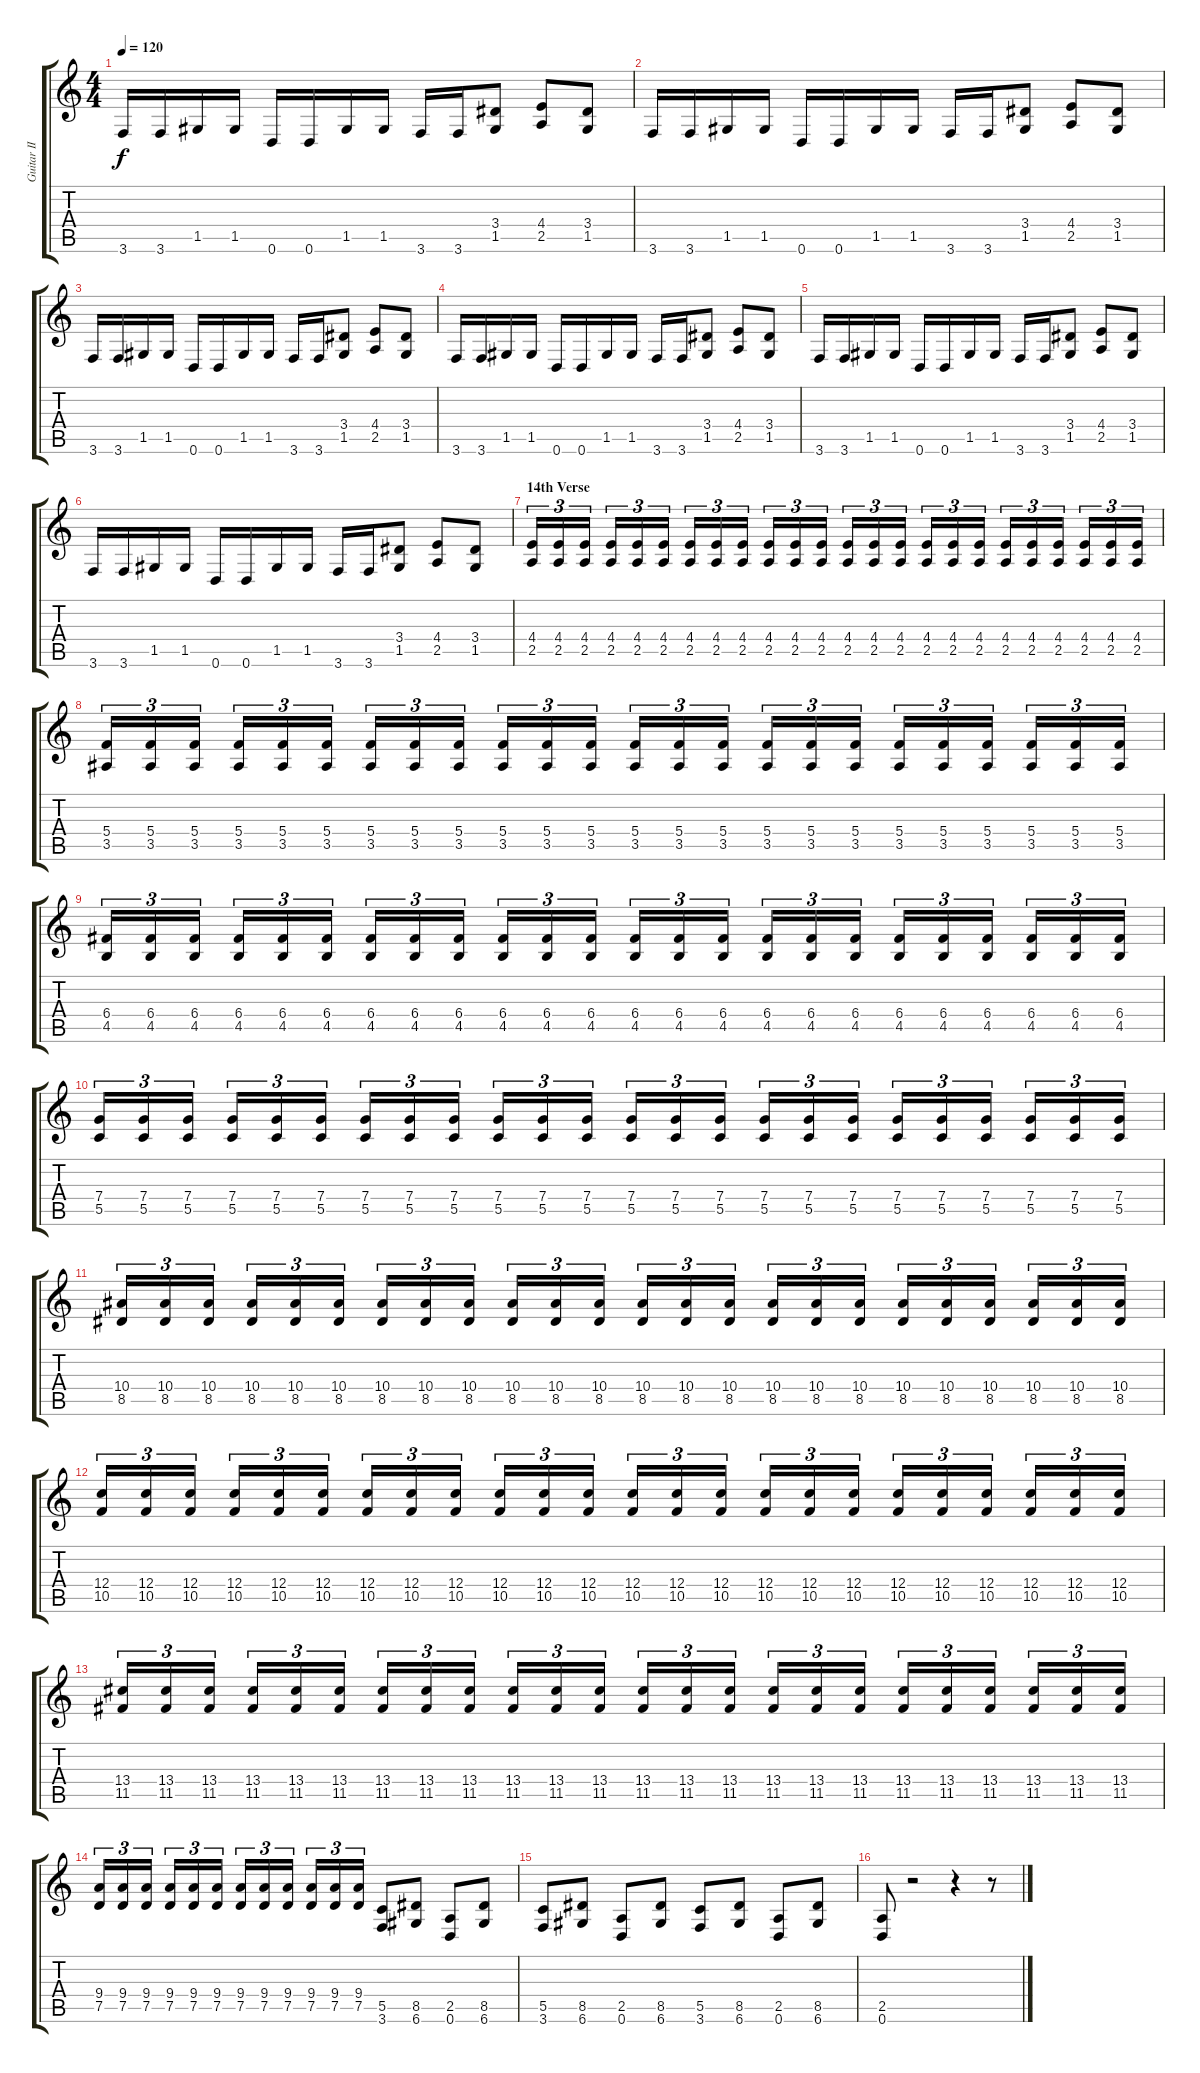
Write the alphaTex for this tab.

\track ("Guitar II" "Guitar II") {instrument distortionguitar}
\staff {score tabs}
\tuning (D4 A3 F3 C3 G2 D2) {hide}
\ts (4 4)
\tempo 120
\clef g2
\ks c
3.6.16{dy f} 3.6.16 1.5.16 1.5.16 0.6.16 0.6.16 1.5.16 1.5.16 3.6.16 3.6.16 (3.4 1.5).8 (4.4 2.5).8 (3.4 1.5).8 |
3.6.16 3.6.16 1.5.16 1.5.16 0.6.16 0.6.16 1.5.16 1.5.16 3.6.16 3.6.16 (3.4 1.5).8 (4.4 2.5).8 (3.4 1.5).8 |
3.6.16 3.6.16 1.5.16 1.5.16 0.6.16 0.6.16 1.5.16 1.5.16 3.6.16 3.6.16 (3.4 1.5).8 (4.4 2.5).8 (3.4 1.5).8 |
3.6.16 3.6.16 1.5.16 1.5.16 0.6.16 0.6.16 1.5.16 1.5.16 3.6.16 3.6.16 (3.4 1.5).8 (4.4 2.5).8 (3.4 1.5).8 |
3.6.16 3.6.16 1.5.16 1.5.16 0.6.16 0.6.16 1.5.16 1.5.16 3.6.16 3.6.16 (3.4 1.5).8 (4.4 2.5).8 (3.4 1.5).8 |
3.6.16 3.6.16 1.5.16 1.5.16 0.6.16 0.6.16 1.5.16 1.5.16 3.6.16 3.6.16 (3.4 1.5).8 (4.4 2.5).8 (3.4 1.5).8 |
\section ("" "14th Verse")
(4.4 2.5).16{tu (3 2)} (4.4 2.5).16{tu (3 2)} (4.4 2.5).16{tu (3 2)} (4.4 2.5).16{tu (3 2)} (4.4 2.5).16{tu (3 2)} (4.4 2.5).16{tu (3 2)} (4.4 2.5).16{tu (3 2)} (4.4 2.5).16{tu (3 2)} (4.4 2.5).16{tu (3 2)} (4.4 2.5).16{tu (3 2)} (4.4 2.5).16{tu (3 2)} (4.4 2.5).16{tu (3 2)} (4.4 2.5).16{tu (3 2)} (4.4 2.5).16{tu (3 2)} (4.4 2.5).16{tu (3 2)} (4.4 2.5).16{tu (3 2)} (4.4 2.5).16{tu (3 2)} (4.4 2.5).16{tu (3 2)} (4.4 2.5).16{tu (3 2)} (4.4 2.5).16{tu (3 2)} (4.4 2.5).16{tu (3 2)} (4.4 2.5).16{tu (3 2)} (4.4 2.5).16{tu (3 2)} (4.4 2.5).16{tu (3 2)} |
(5.4 3.5).16{tu (3 2)} (5.4 3.5).16{tu (3 2)} (5.4 3.5).16{tu (3 2)} (5.4 3.5).16{tu (3 2)} (5.4 3.5).16{tu (3 2)} (5.4 3.5).16{tu (3 2)} (5.4 3.5).16{tu (3 2)} (5.4 3.5).16{tu (3 2)} (5.4 3.5).16{tu (3 2)} (5.4 3.5).16{tu (3 2)} (5.4 3.5).16{tu (3 2)} (5.4 3.5).16{tu (3 2)} (5.4 3.5).16{tu (3 2)} (5.4 3.5).16{tu (3 2)} (5.4 3.5).16{tu (3 2)} (5.4 3.5).16{tu (3 2)} (5.4 3.5).16{tu (3 2)} (5.4 3.5).16{tu (3 2)} (5.4 3.5).16{tu (3 2)} (5.4 3.5).16{tu (3 2)} (5.4 3.5).16{tu (3 2)} (5.4 3.5).16{tu (3 2)} (5.4 3.5).16{tu (3 2)} (5.4 3.5).16{tu (3 2)} |
(6.4 4.5).16{tu (3 2)} (6.4 4.5).16{tu (3 2)} (6.4 4.5).16{tu (3 2)} (6.4 4.5).16{tu (3 2)} (6.4 4.5).16{tu (3 2)} (6.4 4.5).16{tu (3 2)} (6.4 4.5).16{tu (3 2)} (6.4 4.5).16{tu (3 2)} (6.4 4.5).16{tu (3 2)} (6.4 4.5).16{tu (3 2)} (6.4 4.5).16{tu (3 2)} (6.4 4.5).16{tu (3 2)} (6.4 4.5).16{tu (3 2)} (6.4 4.5).16{tu (3 2)} (6.4 4.5).16{tu (3 2)} (6.4 4.5).16{tu (3 2)} (6.4 4.5).16{tu (3 2)} (6.4 4.5).16{tu (3 2)} (6.4 4.5).16{tu (3 2)} (6.4 4.5).16{tu (3 2)} (6.4 4.5).16{tu (3 2)} (6.4 4.5).16{tu (3 2)} (6.4 4.5).16{tu (3 2)} (6.4 4.5).16{tu (3 2)} |
(7.4 5.5).16{tu (3 2)} (7.4 5.5).16{tu (3 2)} (7.4 5.5).16{tu (3 2)} (7.4 5.5).16{tu (3 2)} (7.4 5.5).16{tu (3 2)} (7.4 5.5).16{tu (3 2)} (7.4 5.5).16{tu (3 2)} (7.4 5.5).16{tu (3 2)} (7.4 5.5).16{tu (3 2)} (7.4 5.5).16{tu (3 2)} (7.4 5.5).16{tu (3 2)} (7.4 5.5).16{tu (3 2)} (7.4 5.5).16{tu (3 2)} (7.4 5.5).16{tu (3 2)} (7.4 5.5).16{tu (3 2)} (7.4 5.5).16{tu (3 2)} (7.4 5.5).16{tu (3 2)} (7.4 5.5).16{tu (3 2)} (7.4 5.5).16{tu (3 2)} (7.4 5.5).16{tu (3 2)} (7.4 5.5).16{tu (3 2)} (7.4 5.5).16{tu (3 2)} (7.4 5.5).16{tu (3 2)} (7.4 5.5).16{tu (3 2)} |
(10.4 8.5).16{tu (3 2)} (10.4 8.5).16{tu (3 2)} (10.4 8.5).16{tu (3 2)} (10.4 8.5).16{tu (3 2)} (10.4 8.5).16{tu (3 2)} (10.4 8.5).16{tu (3 2)} (10.4 8.5).16{tu (3 2)} (10.4 8.5).16{tu (3 2)} (10.4 8.5).16{tu (3 2)} (10.4 8.5).16{tu (3 2)} (10.4 8.5).16{tu (3 2)} (10.4 8.5).16{tu (3 2)} (10.4 8.5).16{tu (3 2)} (10.4 8.5).16{tu (3 2)} (10.4 8.5).16{tu (3 2)} (10.4 8.5).16{tu (3 2)} (10.4 8.5).16{tu (3 2)} (10.4 8.5).16{tu (3 2)} (10.4 8.5).16{tu (3 2)} (10.4 8.5).16{tu (3 2)} (10.4 8.5).16{tu (3 2)} (10.4 8.5).16{tu (3 2)} (10.4 8.5).16{tu (3 2)} (10.4 8.5).16{tu (3 2)} |
(12.4 10.5).16{tu (3 2)} (12.4 10.5).16{tu (3 2)} (12.4 10.5).16{tu (3 2)} (12.4 10.5).16{tu (3 2)} (12.4 10.5).16{tu (3 2)} (12.4 10.5).16{tu (3 2)} (12.4 10.5).16{tu (3 2)} (12.4 10.5).16{tu (3 2)} (12.4 10.5).16{tu (3 2)} (12.4 10.5).16{tu (3 2)} (12.4 10.5).16{tu (3 2)} (12.4 10.5).16{tu (3 2)} (12.4 10.5).16{tu (3 2)} (12.4 10.5).16{tu (3 2)} (12.4 10.5).16{tu (3 2)} (12.4 10.5).16{tu (3 2)} (12.4 10.5).16{tu (3 2)} (12.4 10.5).16{tu (3 2)} (12.4 10.5).16{tu (3 2)} (12.4 10.5).16{tu (3 2)} (12.4 10.5).16{tu (3 2)} (12.4 10.5).16{tu (3 2)} (12.4 10.5).16{tu (3 2)} (12.4 10.5).16{tu (3 2)} |
(13.4 11.5).16{tu (3 2)} (13.4 11.5).16{tu (3 2)} (13.4 11.5).16{tu (3 2)} (13.4 11.5).16{tu (3 2)} (13.4 11.5).16{tu (3 2)} (13.4 11.5).16{tu (3 2)} (13.4 11.5).16{tu (3 2)} (13.4 11.5).16{tu (3 2)} (13.4 11.5).16{tu (3 2)} (13.4 11.5).16{tu (3 2)} (13.4 11.5).16{tu (3 2)} (13.4 11.5).16{tu (3 2)} (13.4 11.5).16{tu (3 2)} (13.4 11.5).16{tu (3 2)} (13.4 11.5).16{tu (3 2)} (13.4 11.5).16{tu (3 2)} (13.4 11.5).16{tu (3 2)} (13.4 11.5).16{tu (3 2)} (13.4 11.5).16{tu (3 2)} (13.4 11.5).16{tu (3 2)} (13.4 11.5).16{tu (3 2)} (13.4 11.5).16{tu (3 2)} (13.4 11.5).16{tu (3 2)} (13.4 11.5).16{tu (3 2)} |
(9.4 7.5).16{tu (3 2)} (9.4 7.5).16{tu (3 2)} (9.4 7.5).16{tu (3 2)} (9.4 7.5).16{tu (3 2)} (9.4 7.5).16{tu (3 2)} (9.4 7.5).16{tu (3 2)} (9.4 7.5).16{tu (3 2)} (9.4 7.5).16{tu (3 2)} (9.4 7.5).16{tu (3 2)} (9.4 7.5).16{tu (3 2)} (9.4 7.5).16{tu (3 2)} (9.4 7.5).16{tu (3 2)} (5.5 3.6).8 (8.5 6.6).8 (2.5 0.6).8 (8.5 6.6).8 |
(5.5 3.6).8 (8.5 6.6).8 (2.5 0.6).8 (8.5 6.6).8 (5.5 3.6).8 (8.5 6.6).8 (2.5 0.6).8 (8.5 6.6).8 |
(2.5 0.6).8 r.2 r.4 r.8
